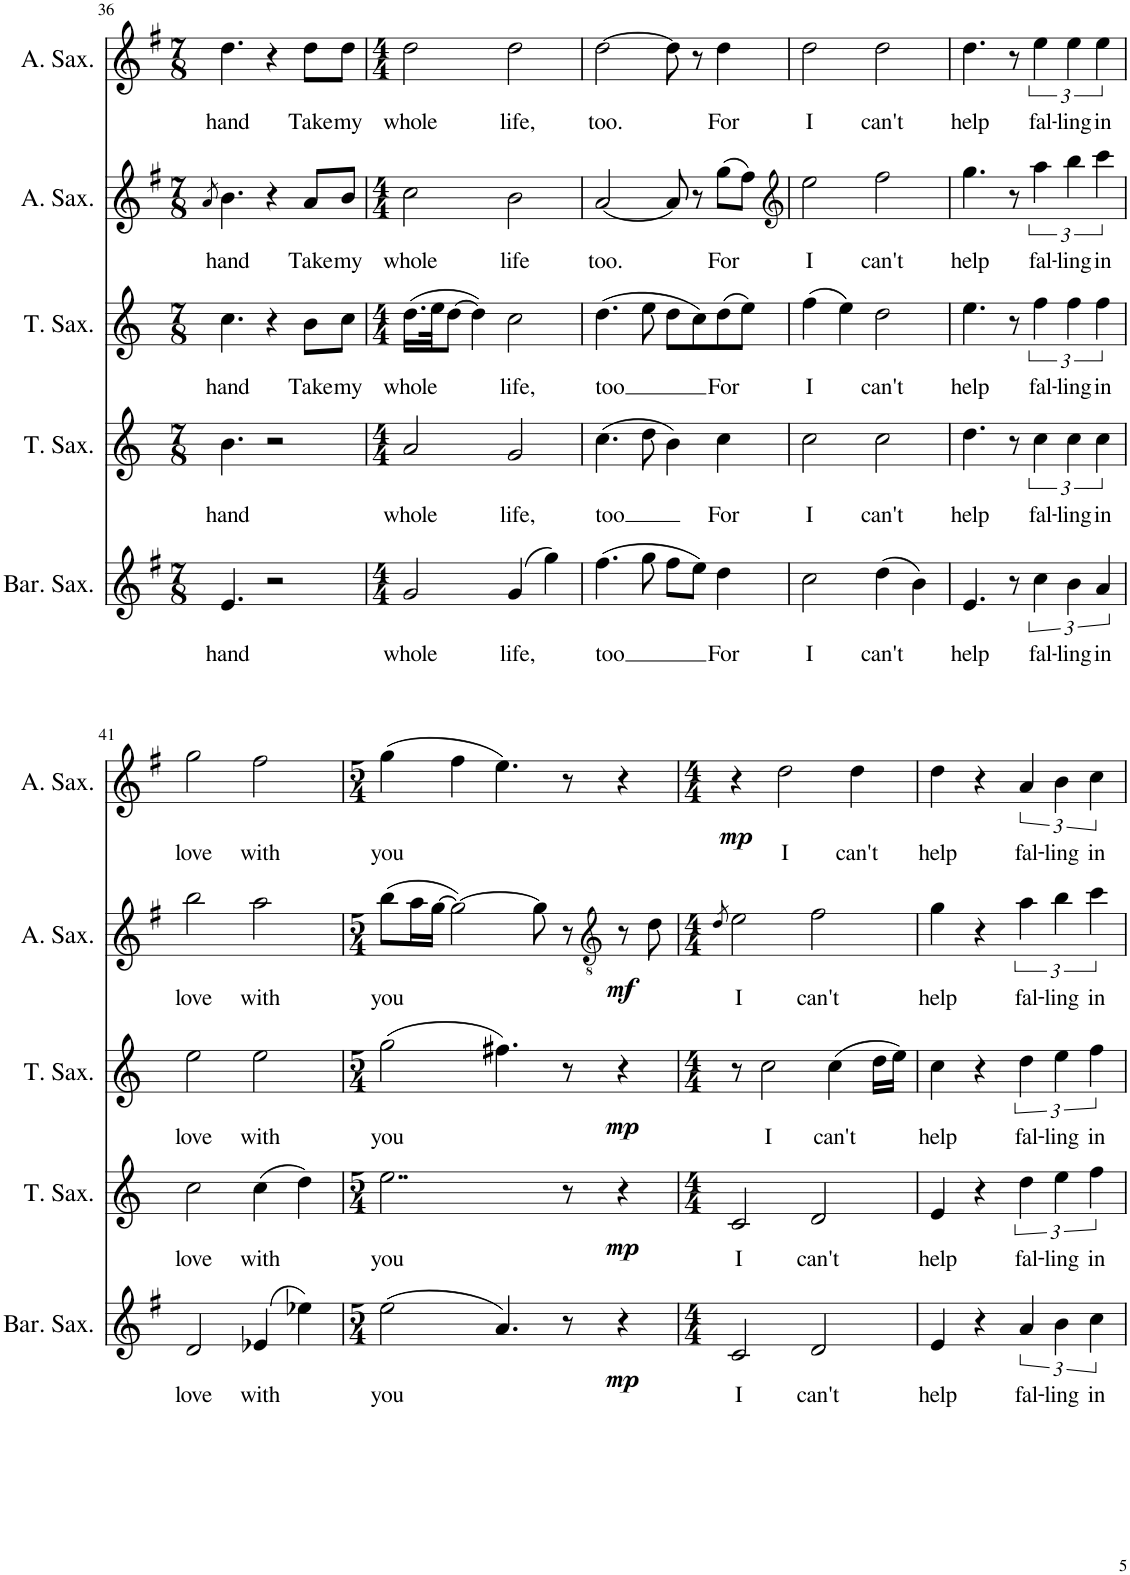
**kern	**text	**dynam	**kern	**text	**dynam	**kern	**text	**dynam	**kern	**text	**dynam	**kern	**text	**dynam
*part5	*part5	*part5	*part4	*part4	*part4	*part3	*part3	*part3	*part2	*part2	*part2	*part1	*part1	*part1
*staff5	*staff5	*staff5	*staff4	*staff4	*staff4	*staff3	*staff3	*staff3	*staff2	*staff2	*staff2	*staff1	*staff1	*staff1
*I"Baritone Saxophone	*	*	*I"Tenor Saxophone	*	*	*I"Tenor Saxophone	*	*	*I"Alto Saxophone	*	*	*I"Alto Saxophone	*	*
*I'Bar. Sax.	*	*	*I'T. Sax.	*	*	*I'T. Sax.	*	*	*I'A. Sax.	*	*	*I'A. Sax.	*	*
!!LO:PB:g=z
*clefG2	*	*	*clefG2	*	*	*clefG2	*	*	*clefG2	*	*	*clefG2	*	*
*Trd12c21	*	*	*Trd8c14	*	*	*Trd8c14	*	*	*Trd5c9	*	*	*Trd5c9	*	*
*k[f#]	*	*	*k[]	*	*	*k[]	*	*	*k[f#]	*	*	*k[f#]	*	*
*M7/8	*	*	*M7/8	*	*	*M7/8	*	*	*M7/8	*	*	*M7/8	*	*
=36	=36	=36	=36	=36	=36	=36	=36	=36	=36	=36	=36	=36	=36	=36
.	.	.	.	.	.	.	.	.	8qa/	.	.	.	.	.
!	!LO:LY:b	!	!	!LO:LY:b	!	!	!LO:LY:b	!	!	!LO:LY:b	!	!	!LO:LY:b	!
4.e/	hand	.	4.b\	hand	.	4.cc\	hand	.	4.b\	hand	.	4.dd\	hand	.
2r	.	.	2r	.	.	4r	.	.	4r	.	.	4r	.	.
!	!	!	!	!	!	!	!LO:LY:b	!	!	!LO:LY:b	!	!	!LO:LY:b	!
.	.	.	.	.	.	8b\L	Take	.	8a/L	Take	.	8dd\L	Take	.
!	!	!	!	!	!	!	!LO:LY:b	!	!	!LO:LY:b	!	!	!LO:LY:b	!
.	.	.	.	.	.	8cc\J	my	.	8b/J	my	.	8dd\J	my	.
=37	=37	=37	=37	=37	=37	=37	=37	=37	=37	=37	=37	=37	=37	=37
*M4/4	*	*	*M4/4	*	*	*M4/4	*	*	*M4/4	*	*	*M4/4	*	*
!	!LO:LY:b	!	!	!LO:LY:b	!	!	!LO:LY:b	!	!	!LO:LY:b	!	!	!LO:LY:b	!
2g/	whole	.	2a/	whole	.	(16.dd\LL	whole	.	2cc\	whole	.	2dd\	whole	.
.	.	.	.	.	.	32ee\JK	.	.	.	.	.	.	.	.
.	.	.	.	.	.	[8dd\J	.	.	.	.	.	.	.	.
.	.	.	.	.	.	4dd\])	.	.	.	.	.	.	.	.
!	!LO:LY:b	!	!	!LO:LY:b	!	!	!LO:LY:b	!	!	!LO:LY:b	!	!	!LO:LY:b	!
(4g/	life,	.	2g/	life,	.	2cc\	life,	.	2b\	life	.	2dd\	life,	.
4gg\)	.	.	.	.	.	.	.	.	.	.	.	.	.	.
=38	=38	=38	=38	=38	=38	=38	=38	=38	=38	=38	=38	=38	=38	=38
!	!LO:LY:b	!	!	!LO:LY:b	!	!	!LO:LY:b	!	!	!LO:LY:b	!	!	!LO:LY:b	!
(4.ff#\	too	.	(4.cc\	too	.	(4.dd\	too	.	[2a/	too.	.	[2dd\	too.	.
8gg\	.	.	8dd\	.	.	8ee\	.	.	.	.	.	.	.	.
8ff#\L	.	.	4b\)	.	.	8dd\L	.	.	8a/]	.	.	8dd\]	.	.
8ee\J)	.	.	.	.	.	8cc\)	.	.	8r	.	.	8r	.	.
!	!LO:LY:b	!	!	!LO:LY:b	!	!	!LO:LY:b	!	!	!LO:LY:b	!	!	!LO:LY:b	!
4dd\	For	.	4cc\	For	.	(8dd\	For	.	(8gg\L	For	.	4dd\	For	.
.	.	.	.	.	.	8ee\J)	.	.	8ff#\J)	.	.	.	.	.
=39	=39	=39	=39	=39	=39	=39	=39	=39	=39	=39	=39	=39	=39	=39
*	*	*	*	*	*	*	*	*	*clefG2	*	*	*	*	*
!	!LO:LY:b	!	!	!LO:LY:b	!	!	!LO:LY:b	!	!	!LO:LY:b	!	!	!LO:LY:b	!
2cc\	I	.	2cc\	I	.	(4ff\	I	.	2ee\	I	.	2dd\	I	.
.	.	.	.	.	.	4ee\)	.	.	.	.	.	.	.	.
!	!LO:LY:b	!	!	!LO:LY:b	!	!	!LO:LY:b	!	!	!LO:LY:b	!	!	!LO:LY:b	!
(4dd\	can't	.	2cc\	can't	.	2dd\	can't	.	2ff#\	can't	.	2dd\	can't	.
4b\)	.	.	.	.	.	.	.	.	.	.	.	.	.	.
=40	=40	=40	=40	=40	=40	=40	=40	=40	=40	=40	=40	=40	=40	=40
!	!LO:LY:b	!	!	!LO:LY:b	!	!	!LO:LY:b	!	!	!LO:LY:b	!	!	!LO:LY:b	!
4.e/	help	.	4.dd\	help	.	4.ee\	help	.	4.gg\	help	.	4.dd\	help	.
8r	.	.	8r	.	.	8r	.	.	8r	.	.	8r	.	.
!	!LO:LY:b	!	!	!LO:LY:b	!	!	!LO:LY:b	!	!	!LO:LY:b	!	!	!LO:LY:b	!
6cc\	fal-	.	6cc\	fal-	.	6ff\	fal-	.	6aa\	fal-	.	6ee\	fal-	.
!	!LO:LY:b	!	!	!LO:LY:b	!	!	!LO:LY:b	!	!	!LO:LY:b	!	!	!LO:LY:b	!
6b\	-ling	.	6cc\	-ling	.	6ff\	-ling	.	6bb\	-ling	.	6ee\	-ling	.
!	!LO:LY:b	!	!	!LO:LY:b	!	!	!LO:LY:b	!	!	!LO:LY:b	!	!	!LO:LY:b	!
6a/	in	.	6cc\	in	.	6ff\	in	.	6ccc\	in	.	6ee\	in	.
!!LO:LB:g=z
=41	=41	=41	=41	=41	=41	=41	=41	=41	=41	=41	=41	=41	=41	=41
!	!LO:LY:b	!	!	!LO:LY:b	!	!	!LO:LY:b	!	!	!LO:LY:b	!	!	!LO:LY:b	!
2d/	love	.	2cc\	love	.	2ee\	love	.	2bb\	love	.	2gg\	love	.
!	!LO:LY:b	!	!	!LO:LY:b	!	!	!LO:LY:b	!	!	!LO:LY:b	!	!	!LO:LY:b	!
(4e-X/	with	.	(4cc\	with	.	2ee\	with	.	2aa\	with	.	2ff#\	with	.
4ee-X\)	.	.	4dd\)	.	.	.	.	.	.	.	.	.	.	.
=42	=42	=42	=42	=42	=42	=42	=42	=42	=42	=42	=42	=42	=42	=42
*M5/4	*	*	*M5/4	*	*	*M5/4	*	*	*M5/4	*	*	*M5/4	*	*
!	!LO:LY:b	!	!	!LO:LY:b	!	!	!LO:LY:b	!	!	!LO:LY:b	!	!	!LO:LY:b	!
(2ee\	you	.	2..ee\	you	.	(2gg\	you	.	(8bb\L	you	.	(4gg\	you	.
.	.	.	.	.	.	.	.	.	16aa\L	.	.	.	.	.
.	.	.	.	.	.	.	.	.	[16gg\JJ	.	.	.	.	.
.	.	.	.	.	.	.	.	.	2gg\_)	.	.	4ff#\	.	.
4.a/)	.	.	.	.	.	4.ff#X\)	.	.	.	.	.	4.ee\)	.	.
.	.	.	.	.	.	.	.	.	8gg\]	.	.	.	.	.
8r	.	.	8r	.	.	8r	.	.	8r	.	.	8r	.	.
*	*	*	*	*	*	*	*	*	*clefGv2	*	*	*	*	*
!	!	!LO:DY:b	!	!	!LO:DY:b	!	!	!LO:DY:b	!	!	!LO:DY:b	!	!	!
4r	.	mp	4r	.	mp	4r	.	mp	8r	.	mf	4r	.	.
.	.	.	.	.	.	.	.	.	8d\	.	.	.	.	.
=43	=43	=43	=43	=43	=43	=43	=43	=43	=43	=43	=43	=43	=43	=43
*M4/4	*	*	*M4/4	*	*	*M4/4	*	*	*M4/4	*	*	*M4/4	*	*
.	.	.	.	.	.	.	.	.	8qd/	.	.	.	.	.
!	!LO:LY:b	!	!	!LO:LY:b	!	!	!	!	!	!LO:LY:b	!	!	!	!LO:DY:b
2c/	I	.	2c/	I	.	8r	.	.	2e\	I	.	4r	.	mp
!	!	!	!	!	!	!	!LO:LY:b	!	!	!	!	!	!	!
.	.	.	.	.	.	2cc\	I	.	.	.	.	.	.	.
!	!	!	!	!	!	!	!	!	!	!	!	!	!LO:LY:b	!
.	.	.	.	.	.	.	.	.	.	.	.	2dd\	I	.
!	!LO:LY:b	!	!	!LO:LY:b	!	!	!	!	!	!LO:LY:b	!	!	!	!
2d/	can't	.	2d/	can't	.	.	.	.	2f#\	can't	.	.	.	.
!	!	!	!	!	!	!	!LO:LY:b	!	!	!	!	!	!	!
.	.	.	.	.	.	(4cc\	can't	.	.	.	.	.	.	.
!	!	!	!	!	!	!	!	!	!	!	!	!	!LO:LY:b	!
.	.	.	.	.	.	.	.	.	.	.	.	4dd\	can't	.
.	.	.	.	.	.	16dd\LL	.	.	.	.	.	.	.	.
.	.	.	.	.	.	16ee\JJ)	.	.	.	.	.	.	.	.
=44	=44	=44	=44	=44	=44	=44	=44	=44	=44	=44	=44	=44	=44	=44
!	!LO:LY:b	!	!	!LO:LY:b	!	!	!LO:LY:b	!	!	!LO:LY:b	!	!	!LO:LY:b	!
4e/	help	.	4e/	help	.	4cc\	help	.	4g\	help	.	4dd\	help	.
4r	.	.	4r	.	.	4r	.	.	4r	.	.	4r	.	.
!	!LO:LY:b	!	!	!LO:LY:b	!	!	!LO:LY:b	!	!	!LO:LY:b	!	!	!LO:LY:b	!
6a/	fal-	.	6dd\	fal-	.	6dd\	fal-	.	6a\	fal-	.	6a/	fal-	.
!	!LO:LY:b	!	!	!LO:LY:b	!	!	!LO:LY:b	!	!	!LO:LY:b	!	!	!LO:LY:b	!
6b\	-ling	.	6ee\	-ling	.	6ee\	-ling	.	6b\	-ling	.	6b\	-ling	.
!	!LO:LY:b	!	!	!LO:LY:b	!	!	!LO:LY:b	!	!	!LO:LY:b	!	!	!LO:LY:b	!
6cc\	in	.	6ff\	in	.	6ff\	in	.	6cc\	in	.	6cc\	in	.
=	=	=	=	=	=	=	=	=	=	=	=	=	=	=
*-	*-	*-	*-	*-	*-	*-	*-	*-	*-	*-	*-	*-	*-	*-
